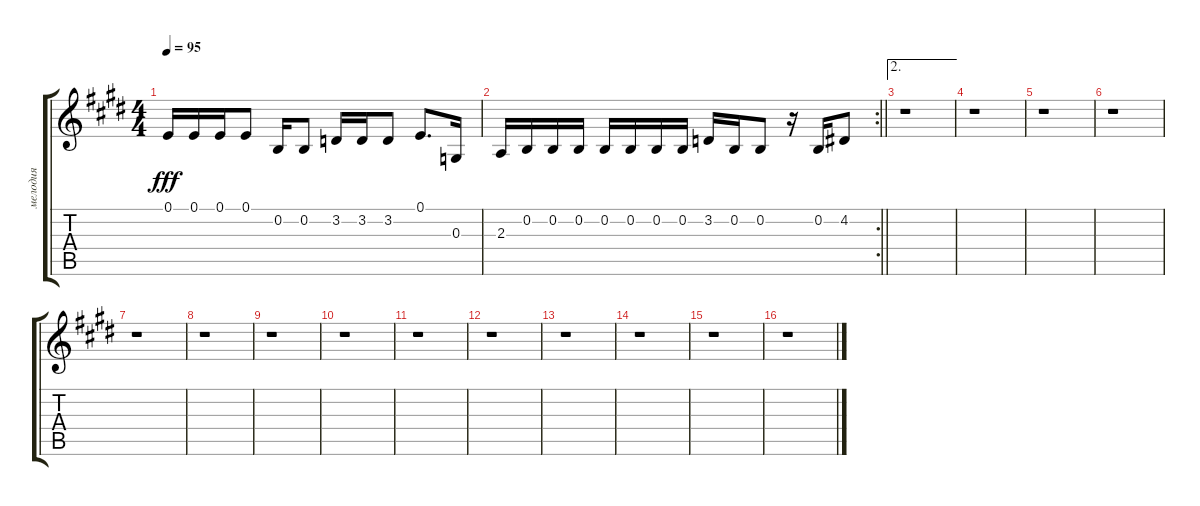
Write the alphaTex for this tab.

\track ("мелодия" "мелодия") {instrument accordion}
\staff {score tabs}
\tuning (E4 B3 G3 D3 A2 E2) {hide}
\ts (4 4)
\tempo 95
\clef g2
\ks e
0.1.16{dy fff} 0.1.16 0.1.16 0.1.8 0.2.16 0.2.8 3.2.16 3.2.16 3.2.8 0.1.8{d} 0.3.16 |
\rc 2
\barLineRight lightlight
2.3.16 0.2.16 0.2.16 0.2.16 0.2.16 0.2.16 0.2.16 0.2.16 3.2.16 0.2.16 0.2.8 r.16 0.2.16 4.2.8 |
\ae 2
\section ("" "")
r.1 |
r.1 |
r.1 |
r.1 |
r.1 |
r.1 |
r.1 |
r.1 |
r.1 |
r.1 |
r.1 |
r.1 |
r.1 |
r.1
